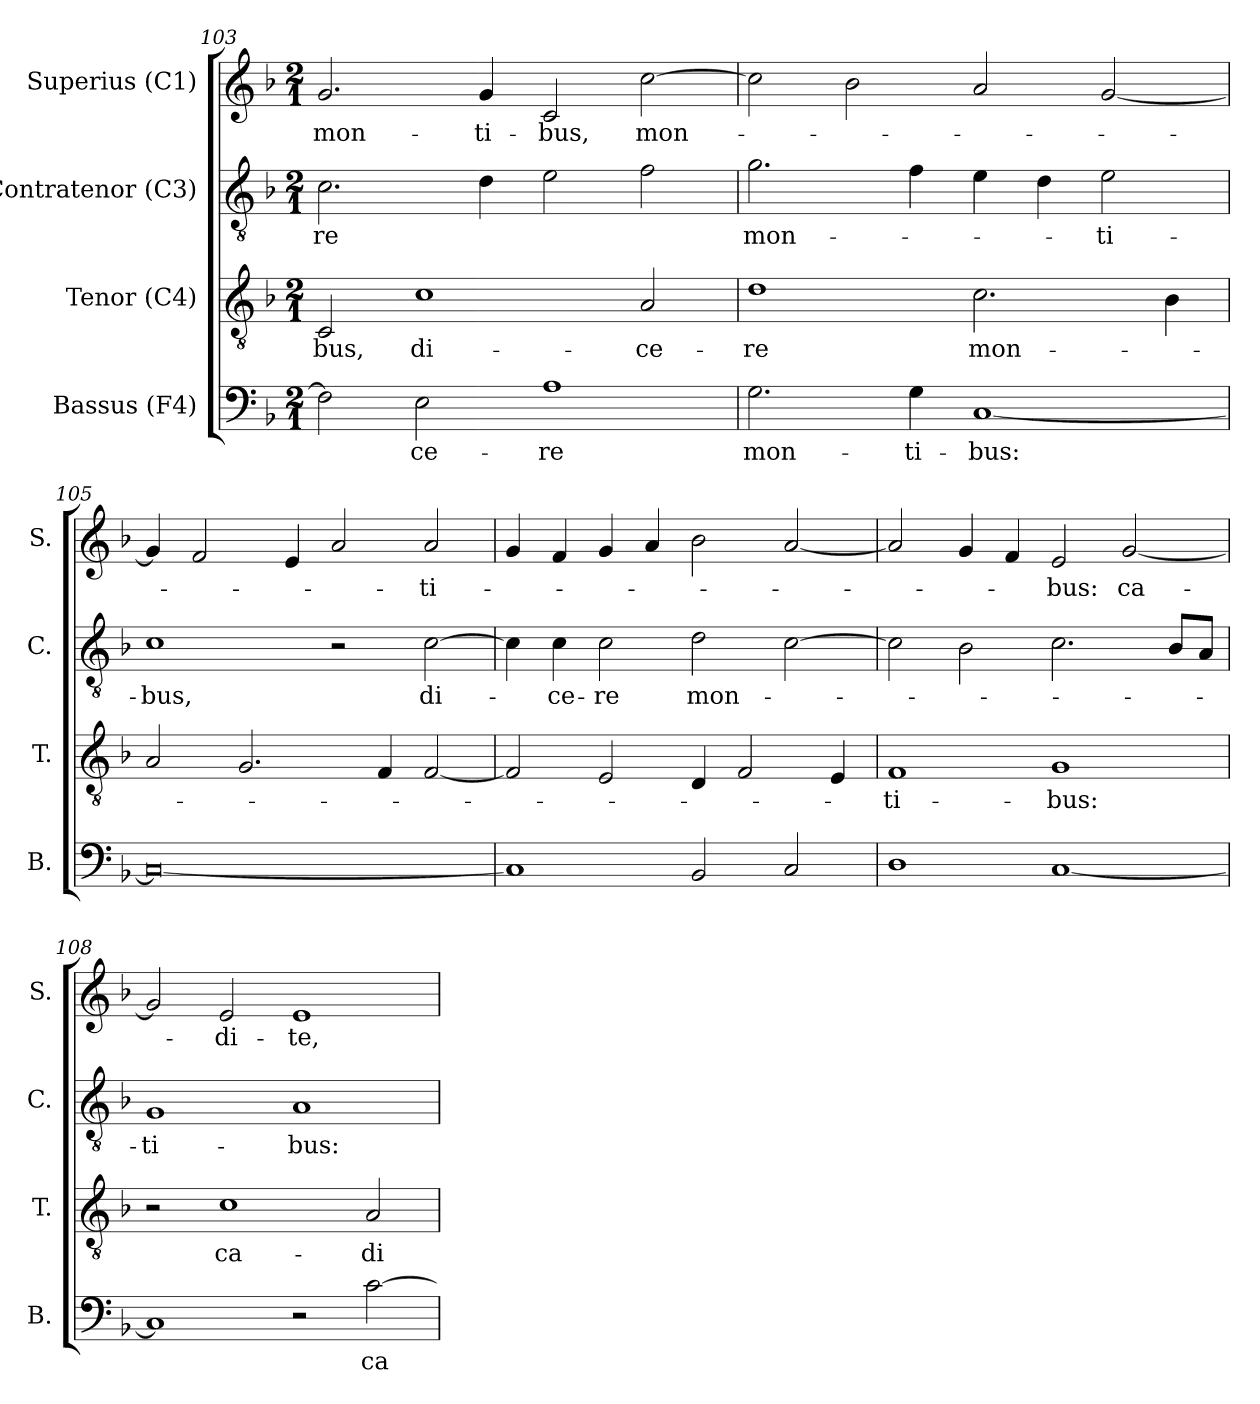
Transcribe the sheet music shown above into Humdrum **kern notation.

**kern	**text	**kern	**text	**kern	**text	**kern	**text
*part4	*part4	*part3	*part3	*part2	*part2	*part1	*part1
*staff4	*staff4	*staff3	*staff3	*staff2	*staff2	*staff1	*staff1
*I"Bassus (F4)	*	*I"Tenor (C4)	*	*I"Contratenor (C3)	*	*I"Superius (C1)	*
*I'B.	*	*I'T.	*	*I'C.	*	*I'S.	*
*clefF4	*	*clefGv2	*	*clefGv2	*	*clefG2	*
*	*	*ITrd7c12	*	*ITrd7c12	*	*	*
*k[b-]	*	*k[b-]	*	*k[b-]	*	*k[b-]	*
*F:	*	*F:	*	*F:	*	*F:	*
*M2/1	*	*M2/1	*	*M2/1	*	*M2/1	*
=103	=103	=103	=103	=103	=103	=103	=103
!	!	!	!LO:LY:b:color=#000000	!	!	!	!
!	!	!	!	!	!LO:LY:b:color=#000000	!	!
!	!	!	!	!	!	!	!LO:LY:b:color=#000000
2Fi\]	.	2CCi/	-bus,	2.Ci\	-re	2.gi/	mon-
!	!LO:LY:b:color=#000000	!	!	!	!	!	!
!	!	!	!LO:LY:b:color=#000000	!	!	!	!
2Ei\	-ce-	1Ci	di-	.	.	.	.
!	!	!	!	!	!	!	!LO:LY:b:color=#000000
.	.	.	.	4Di\	.	4gi/	-ti-
!	!LO:LY:b:color=#000000	!	!	!	!	!	!
!	!	!	!	!	!	!	!LO:LY:b:color=#000000
1Ai	-re	.	.	2Ei\	.	2ci/	-bus,
!	!	!	!LO:LY:b:color=#000000	!	!	!	!
!	!	!	!	!	!	!	!LO:LY:b:color=#000000
.	.	2AAi/	-ce-	2Fi\	.	[2cci\	mon-
=104	=104	=104	=104	=104	=104	=104	=104
!	!LO:LY:b:color=#000000	!	!	!	!	!	!
!	!	!	!LO:LY:b:color=#000000	!	!	!	!
!	!	!	!	!	!LO:LY:b:color=#000000	!	!
2.Gi\	mon-	1Di	-re	2.Gi\	mon-	2cci\]	.
.	.	.	.	.	.	2b-i\	.
!	!LO:LY:b:color=#000000	!	!	!	!	!	!
4Gi\	-ti-	.	.	4Fi\	.	.	.
!	!LO:LY:b:color=#000000	!	!	!	!	!	!
!	!	!	!LO:LY:b:color=#000000	!	!	!	!
[1Ci	-bus:	2.Ci\	mon-	4Ei\	.	2ai/	.
.	.	.	.	4Di\	.	.	.
!	!	!	!	!	!LO:LY:b:color=#000000	!	!
.	.	.	.	2Ei\	-ti-	[2gi/	.
.	.	4BB-i\	.	.	.	.	.
!!LO:LB:g=z
=105	=105	=105	=105	=105	=105	=105	=105
!	!	!	!	!	!LO:LY:b:color=#000000	!	!
0Ci_	.	2AAi/	.	1Ci	-bus,	4gi/]	.
.	.	.	.	.	.	2fi/	.
.	.	2.GGi/	.	.	.	.	.
.	.	.	.	.	.	4ei/	.
.	.	.	.	2r	.	2ai/	.
.	.	4FFi/	.	.	.	.	.
!	!	!	!	!	!LO:LY:b:color=#000000	!	!
!	!	!	!	!	!	!	!LO:LY:b:color=#000000
.	.	[2FFi/	.	[2Ci\	di-	2ai/	-ti-
=106	=106	=106	=106	=106	=106	=106	=106
1Ci]	.	2FFi/]	.	4Ci\]	.	4gi/	.
!	!	!	!	!	!LO:LY:b:color=#000000	!	!
.	.	.	.	4Ci\	-ce-	4fi/	.
!	!	!	!	!	!LO:LY:b:color=#000000	!	!
.	.	2EEi/	.	2Ci\	-re	4gi/	.
.	.	.	.	.	.	4ai/	.
!	!	!	!	!	!LO:LY:b:color=#000000	!	!
2BB-i/	.	4DDi/	.	2Di\	mon-	2b-i\	.
.	.	2FFi/	.	.	.	.	.
2Ci/	.	.	.	[2Ci\	.	[2ai/	.
.	.	4EEi/	.	.	.	.	.
=107	=107	=107	=107	=107	=107	=107	=107
!	!	!	!LO:LY:b:color=#000000	!	!	!	!
1Di	.	1FFi	-ti-	2Ci\]	.	2ai/]	.
.	.	.	.	2BB-i\	.	4gi/	.
.	.	.	.	.	.	4fi/	.
!	!	!	!LO:LY:b:color=#000000	!	!	!	!
!	!	!	!	!	!	!	!LO:LY:b:color=#000000
[1Ci	.	1GGi	-bus:	2.Ci\	.	2ei/	-bus:
!	!	!	!	!	!	!	!LO:LY:b:color=#000000
.	.	.	.	.	.	[2gi/	ca-
.	.	.	.	8BB-i/L	.	.	.
.	.	.	.	8AAi/J	.	.	.
=108	=108	=108	=108	=108	=108	=108	=108
!	!	!	!	!	!LO:LY:b:color=#000000	!	!
1Ci]	.	2r	.	1GGi	-ti-	2gi/]	.
!	!	!	!LO:LY:b:color=#000000	!	!	!	!
!	!	!	!	!	!	!	!LO:LY:b:color=#000000
.	.	1Ci	ca-	.	.	2ei/	-di-
!	!	!	!	!	!LO:LY:b:color=#000000	!	!
!	!	!	!	!	!	!	!LO:LY:b:color=#000000
2r	.	.	.	1AAi	-bus:	1ei	-te,
!	!LO:LY:b:color=#000000	!	!	!	!	!	!
!	!	!	!LO:LY:b:color=#000000	!	!	!	!
[2ci\	ca-	2AAi/	-di-	.	.	.	.
=	=	=	=	=	=	=	=
*-	*-	*-	*-	*-	*-	*-	*-
